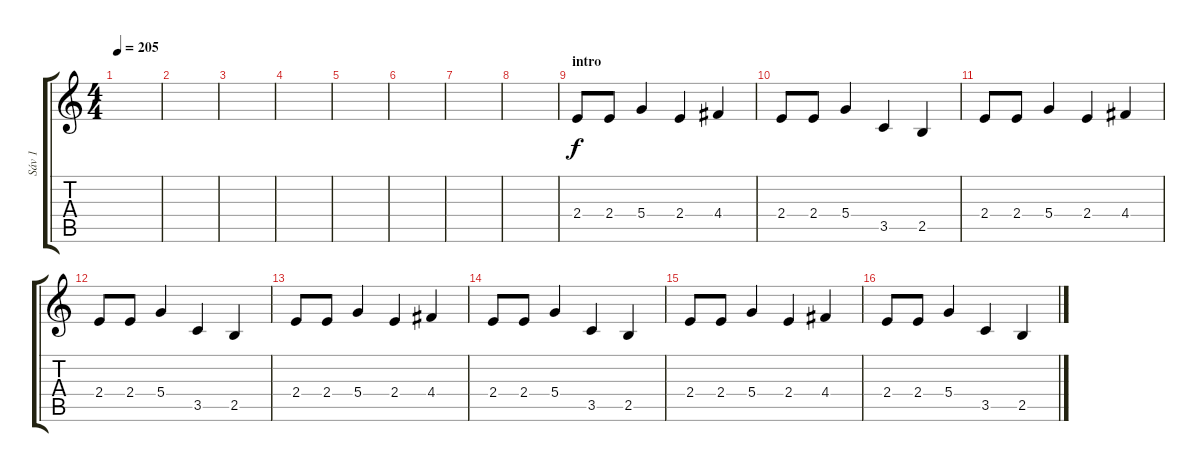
\track ("Sáv 1" "Sáv 1") {instrument distortionguitar}
\staff {score tabs}
\tuning (E4 B3 G3 D3 A2 E2) {hide}
\ts (4 4)
\tempo 205
\clef g2
\ks c
|
|
|
|
|
|
|
|
\section ("" "intro")
2.4.8 2.4.8 5.4.4 2.4.4 4.4.4 |
2.4.8 2.4.8 5.4.4 3.5.4 2.5.4 |
2.4.8 2.4.8 5.4.4 2.4.4 4.4.4 |
2.4.8 2.4.8 5.4.4 3.5.4 2.5.4 |
2.4.8 2.4.8 5.4.4 2.4.4 4.4.4 |
2.4.8 2.4.8 5.4.4 3.5.4 2.5.4 |
2.4.8 2.4.8 5.4.4 2.4.4 4.4.4 |
2.4.8 2.4.8 5.4.4 3.5.4 2.5.4
